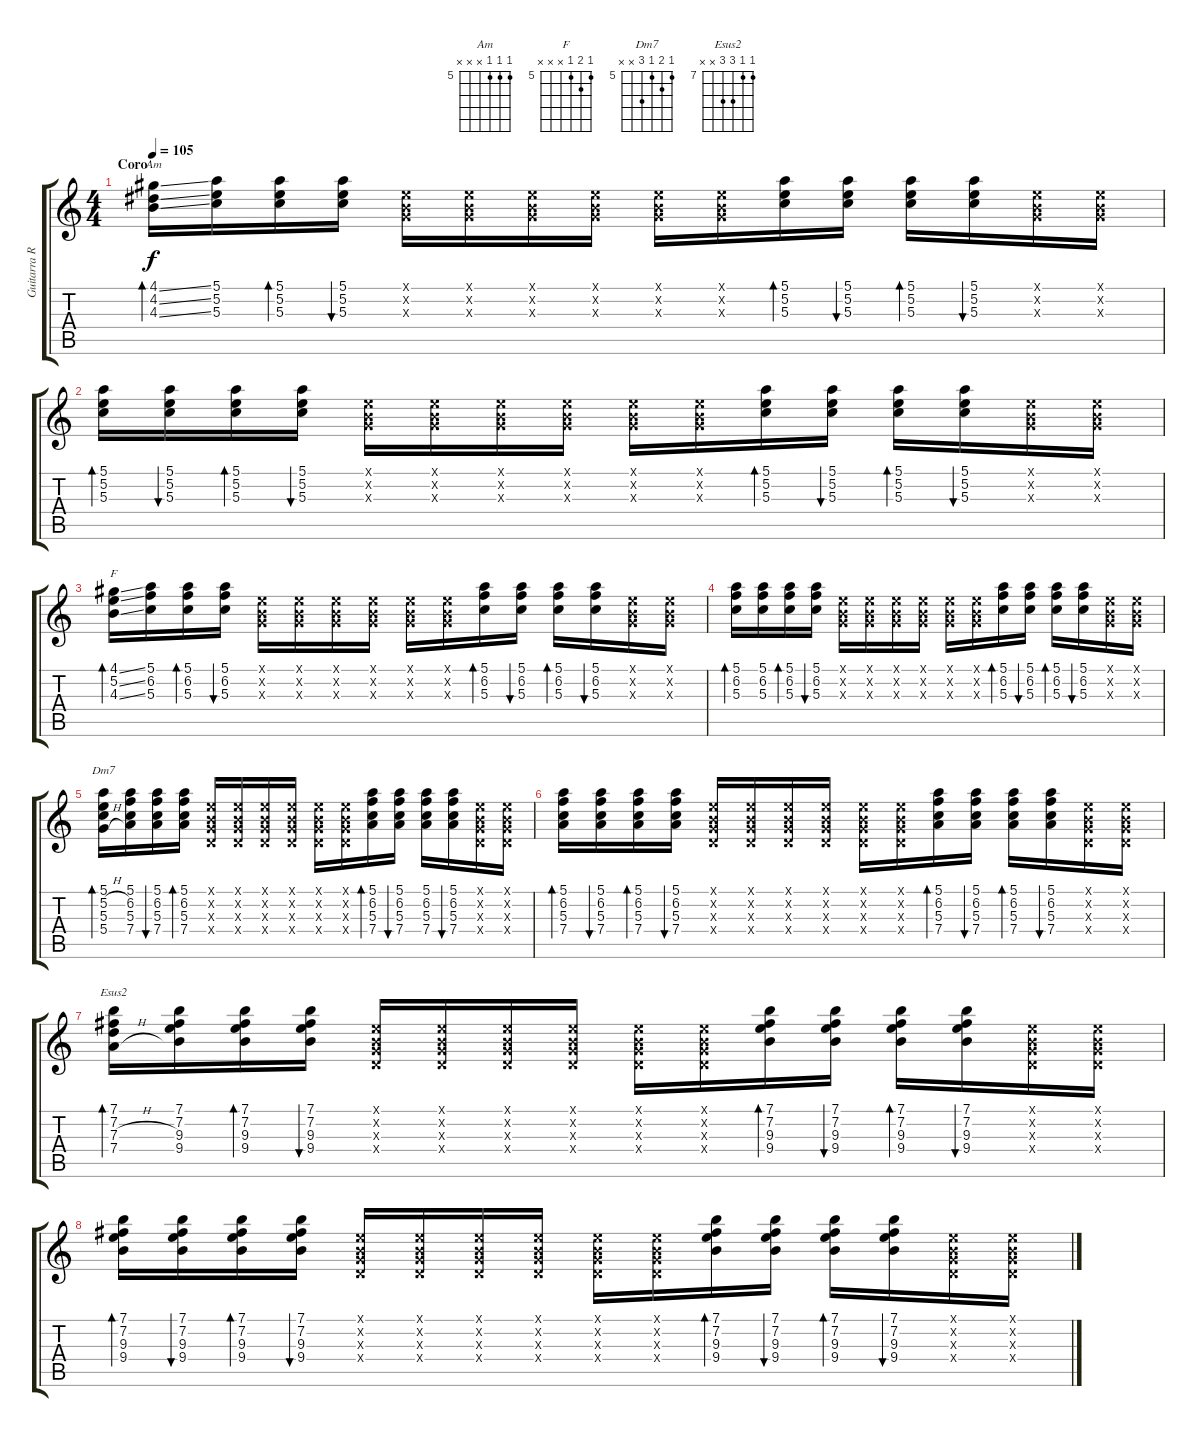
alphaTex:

\track ("Guitarra Ritmica" "Guitarra R") {instrument electricguitarclean}
\staff {score tabs}
\tuning (E4 B3 G3 D3 A2 E2) {hide}
\chord ("Am" 5 5 5 x x x) {firstfret 5}
\chord ("F" 5 6 5 x x x) {firstfret 5}
\chord ("Dm7" 5 6 5 7 x x) {firstfret 5}
\chord ("Esus2" 7 7 9 9 x x) {firstfret 7}
\ts (4 4)
\section ("" "Coro")
\tempo 105
\clef g2
\ks c
(4.1{ss} 4.2{ss} 4.3{ss}).16{bd 120 ch "Am" dy f} (5.1 5.2 5.3).16 (5.1 5.2 5.3).16{bd 120} (5.1 5.2 5.3).16{bu 120} (0.1{x} 0.2{x} 0.3{x}).16 (0.1{x} 0.2{x} 0.3{x}).16 (0.1{x} 0.2{x} 0.3{x}).16 (0.1{x} 0.2{x} 0.3{x}).16 (0.1{x} 0.2{x} 0.3{x}).16 (0.1{x} 0.2{x} 0.3{x}).16 (5.1 5.2 5.3).16{bd 120} (5.1 5.2 5.3).16{bu 120} (5.1 5.2 5.3).16{bd 120} (5.1 5.2 5.3).16{bu 120} (0.1{x} 0.2{x} 0.3{x}).16 (0.1{x} 0.2{x} 0.3{x}).16 |
(5.1 5.2 5.3).16{bd 120} (5.1 5.2 5.3).16{bu 120} (5.1 5.2 5.3).16{bd 120} (5.1 5.2 5.3).16{bu 120} (0.1{x} 0.2{x} 0.3{x}).16 (0.1{x} 0.2{x} 0.3{x}).16 (0.1{x} 0.2{x} 0.3{x}).16 (0.1{x} 0.2{x} 0.3{x}).16 (0.1{x} 0.2{x} 0.3{x}).16 (0.1{x} 0.2{x} 0.3{x}).16 (5.1 5.2 5.3).16{bd 120} (5.1 5.2 5.3).16{bu 120} (5.1 5.2 5.3).16{bd 120} (5.1 5.2 5.3).16{bu 120} (0.1{x} 0.2{x} 0.3{x}).16 (0.1{x} 0.2{x} 0.3{x}).16 |
(4.1{ss} 5.2{ss} 4.3{ss}).16{bd 60 ch "F"} (5.1 6.2 5.3).16 (5.1 6.2 5.3).16{bd 60} (5.1 6.2 5.3).16{bu 60} (0.1{x} 0.2{x} 0.3{x}).16 (0.1{x} 0.2{x} 0.3{x}).16 (0.1{x} 0.2{x} 0.3{x}).16 (0.1{x} 0.2{x} 0.3{x}).16 (0.1{x} 0.2{x} 0.3{x}).16 (0.1{x} 0.2{x} 0.3{x}).16 (5.1 6.2 5.3).16{bd 60} (5.1 6.2 5.3).16{bu 60} (5.1 6.2 5.3).16{bd 120} (5.1 6.2 5.3).16{bu 120} (0.1{x} 0.2{x} 0.3{x}).16 (0.1{x} 0.2{x} 0.3{x}).16 |
(5.1 6.2 5.3).16{bd 60} (5.1 6.2 5.3).16 (5.1 6.2 5.3).16{bd 60} (5.1 6.2 5.3).16{bu 60} (0.1{x} 0.2{x} 0.3{x}).16 (0.1{x} 0.2{x} 0.3{x}).16 (0.1{x} 0.2{x} 0.3{x}).16 (0.1{x} 0.2{x} 0.3{x}).16 (0.1{x} 0.2{x} 0.3{x}).16 (0.1{x} 0.2{x} 0.3{x}).16 (5.1 6.2 5.3).16{bd 60} (5.1 6.2 5.3).16{bu 60} (5.1 6.2 5.3).16{bd 120} (5.1 6.2 5.3).16{bu 120} (0.1{x} 0.2{x} 0.3{x}).16 (0.1{x} 0.2{x} 0.3{x}).16 |
(5.1 5.2{h} 5.3 5.4{h}).16{bd 120 ch "Dm7"} (5.1 6.2 5.3 7.4).16 (5.1 6.2 5.3 7.4).16{bu 120} (5.1 6.2 5.3 7.4).16{bd 120} (0.1{x} 0.2{x} 0.3{x} 0.4{x}).16 (0.1{x} 0.2{x} 0.3{x} 0.4{x}).16 (0.1{x} 0.2{x} 0.3{x} 0.4{x}).16 (0.1{x} 0.2{x} 0.3{x} 0.4{x}).16 (0.1{x} 0.2{x} 0.3{x} 0.4{x}).16 (0.1{x} 0.2{x} 0.3{x} 0.4{x}).16 (5.1 6.2 5.3 7.4).16{bd 120} (5.1 6.2 5.3 7.4).16{bu 120} (5.1 6.2 5.3 7.4).16 (5.1 6.2 5.3 7.4).16{bu 120} (0.1{x} 0.2{x} 0.3{x} 0.4{x}).16 (0.1{x} 0.2{x} 0.3{x} 0.4{x}).16 |
(5.1 6.2 5.3 7.4).16{bd 60} (5.1 6.2 5.3 7.4).16{bu 60} (5.1 6.2 5.3 7.4).16{bd 60} (5.1 6.2 5.3 7.4).16{bu 60} (0.1{x} 0.2{x} 0.3{x} 0.4{x}).16 (0.1{x} 0.2{x} 0.3{x} 0.4{x}).16 (0.1{x} 0.2{x} 0.3{x} 0.4{x}).16 (0.1{x} 0.2{x} 0.3{x} 0.4{x}).16 (0.1{x} 0.2{x} 0.3{x} 0.4{x}).16 (0.1{x} 0.2{x} 0.3{x} 0.4{x}).16 (5.1 6.2 5.3 7.4).16{bd 60} (5.1 6.2 5.3 7.4).16{bu 60} (5.1 6.2 5.3 7.4).16{bd 60} (5.1 6.2 5.3 7.4).16{bu 60} (0.1{x} 0.2{x} 0.3{x} 0.4{x}).16 (0.1{x} 0.2{x} 0.3{x} 0.4{x}).16 |
(7.1 7.2 7.3{h} 7.4{h}).16{bd 60 ch "Esus2"} (7.1 7.2 9.3 9.4).16 (7.1 7.2 9.3 9.4).16{bd 60} (7.1 7.2 9.3 9.4).16{bu 60} (0.1{x} 0.2{x} 0.3{x} 0.4{x}).16 (0.1{x} 0.2{x} 0.3{x} 0.4{x}).16 (0.1{x} 0.2{x} 0.3{x} 0.4{x}).16 (0.1{x} 0.2{x} 0.3{x} 0.4{x}).16 (0.1{x} 0.2{x} 0.3{x} 0.4{x}).16 (0.1{x} 0.2{x} 0.3{x} 0.4{x}).16 (7.1 7.2 9.3 9.4).16{bd 60} (7.1 7.2 9.3 9.4).16{bu 60} (7.1 7.2 9.3 9.4).16{bd 60} (7.1 7.2 9.3 9.4).16{bu 60} (0.1{x} 0.2{x} 0.3{x} 0.4{x}).16 (0.1{x} 0.2{x} 0.3{x} 0.4{x}).16 |
(7.1 7.2 9.3 9.4).16{bd 60} (7.1 7.2 9.3 9.4).16{bu 60} (7.1 7.2 9.3 9.4).16{bd 60} (7.1 7.2 9.3 9.4).16{bu 60} (0.1{x} 0.2{x} 0.3{x} 0.4{x}).16 (0.1{x} 0.2{x} 0.3{x} 0.4{x}).16 (0.1{x} 0.2{x} 0.3{x} 0.4{x}).16 (0.1{x} 0.2{x} 0.3{x} 0.4{x}).16 (0.1{x} 0.2{x} 0.3{x} 0.4{x}).16 (0.1{x} 0.2{x} 0.3{x} 0.4{x}).16 (7.1 7.2 9.3 9.4).16{bd 60} (7.1 7.2 9.3 9.4).16{bu 60} (7.1 7.2 9.3 9.4).16{bd 60} (7.1 7.2 9.3 9.4).16{bu 60} (0.1{x} 0.2{x} 0.3{x} 0.4{x}).16 (0.1{x} 0.2{x} 0.3{x} 0.4{x}).16
